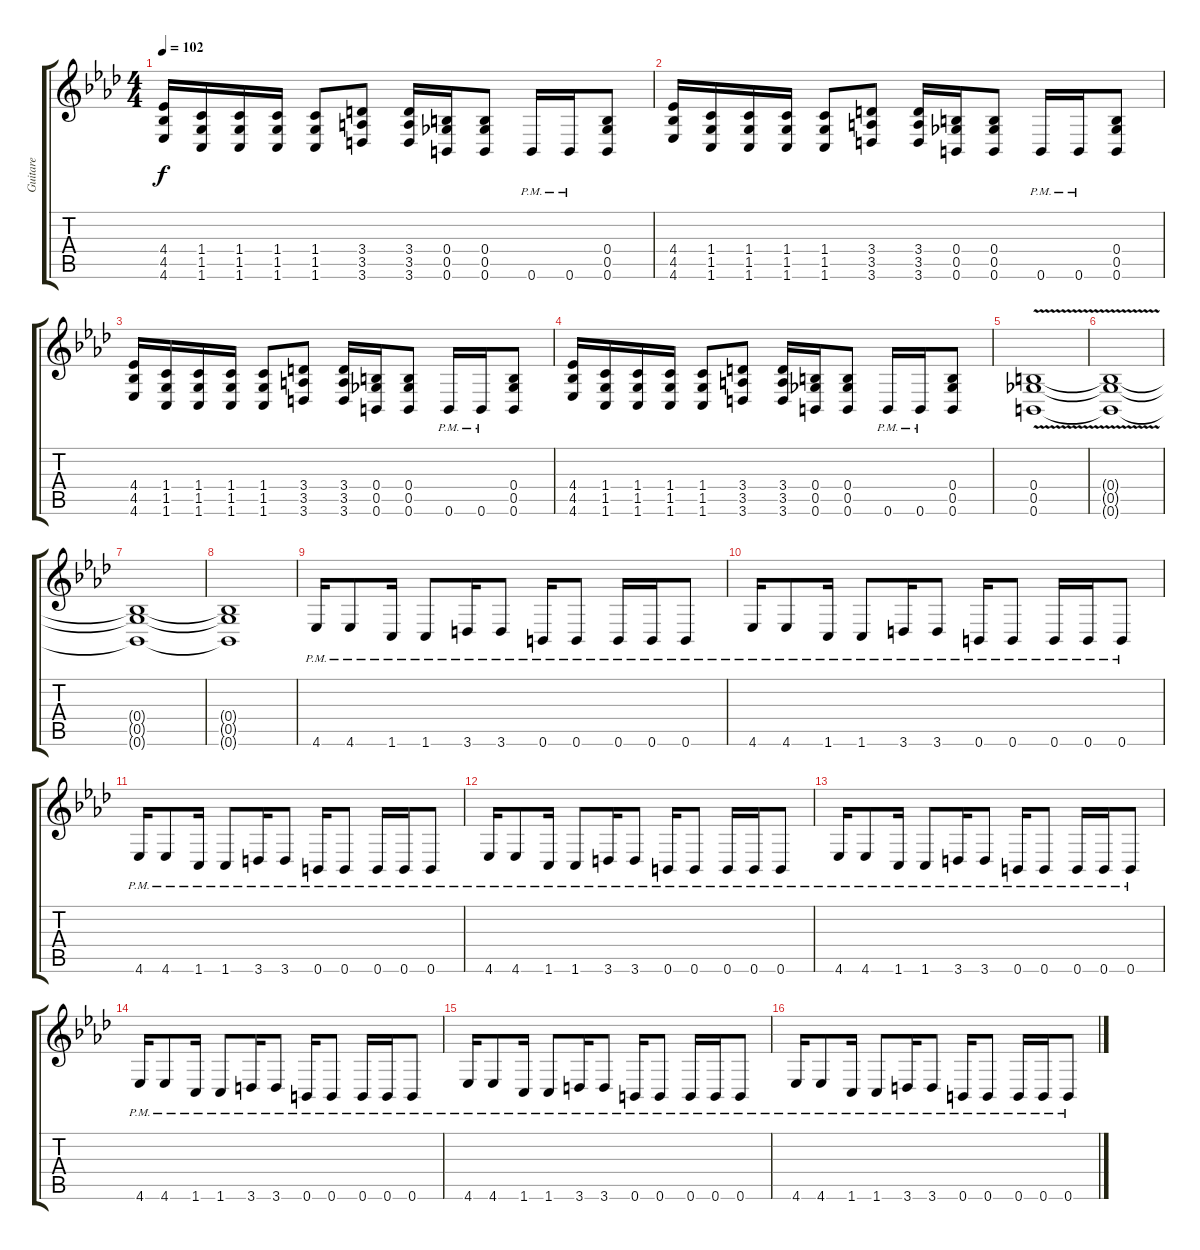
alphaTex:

\track ("Guitare" "Guitare") {instrument overdrivenguitar}
\staff {score tabs}
\tuning (Db4 Ab3 E3 B2 Gb2 B1) {hide}
\ts (4 4)
\tempo 102
\clef g2
\ks fminor
(4.4 4.5 4.6).16{dy f} (1.4 1.5 1.6).16 (1.4 1.5 1.6).16 (1.4 1.5 1.6).16 (1.4 1.5 1.6).8 (3.4 3.5 3.6).8 (3.4 3.5 3.6).16 (0.4 0.5 0.6).16 (0.4 0.5 0.6).8 0.6{pm}.16 0.6{pm}.16 (0.4 0.5 0.6).8 |
(4.4 4.5 4.6).16 (1.4 1.5 1.6).16 (1.4 1.5 1.6).16 (1.4 1.5 1.6).16 (1.4 1.5 1.6).8 (3.4 3.5 3.6).8 (3.4 3.5 3.6).16 (0.4 0.5 0.6).16 (0.4 0.5 0.6).8 0.6{pm}.16 0.6{pm}.16 (0.4 0.5 0.6).8 |
(4.4 4.5 4.6).16 (1.4 1.5 1.6).16 (1.4 1.5 1.6).16 (1.4 1.5 1.6).16 (1.4 1.5 1.6).8 (3.4 3.5 3.6).8 (3.4 3.5 3.6).16 (0.4 0.5 0.6).16 (0.4 0.5 0.6).8 0.6{pm}.16 0.6{pm}.16 (0.4 0.5 0.6).8 |
(4.4 4.5 4.6).16 (1.4 1.5 1.6).16 (1.4 1.5 1.6).16 (1.4 1.5 1.6).16 (1.4 1.5 1.6).8 (3.4 3.5 3.6).8 (3.4 3.5 3.6).16 (0.4 0.5 0.6).16 (0.4 0.5 0.6).8 0.6{pm}.16 0.6{pm}.16 (0.4 0.5 0.6).8 |
(0.4{v} 0.5{v} 0.6{v}).1 |
(0.4{t} 0.5{t} 0.6{t}).1 |
(0.4{t} 0.5{t} 0.6{t}).1 |
(0.4{t} 0.5{t} 0.6{t}).1 |
\section ("" "")
4.6{pm}.16 4.6{pm}.8 1.6{pm}.16 1.6{pm}.8 3.6{pm}.16 3.6{pm}.8 0.6{pm}.16 0.6{pm}.8 0.6{pm}.16 0.6{pm}.16 0.6{pm}.8 |
4.6{pm}.16 4.6{pm}.8 1.6{pm}.16 1.6{pm}.8 3.6{pm}.16 3.6{pm}.8 0.6{pm}.16 0.6{pm}.8 0.6{pm}.16 0.6{pm}.16 0.6{pm}.8 |
4.6{pm}.16 4.6{pm}.8 1.6{pm}.16 1.6{pm}.8 3.6{pm}.16 3.6{pm}.8 0.6{pm}.16 0.6{pm}.8 0.6{pm}.16 0.6{pm}.16 0.6{pm}.8 |
4.6{pm}.16 4.6{pm}.8 1.6{pm}.16 1.6{pm}.8 3.6{pm}.16 3.6{pm}.8 0.6{pm}.16 0.6{pm}.8 0.6{pm}.16 0.6{pm}.16 0.6{pm}.8 |
4.6{pm}.16 4.6{pm}.8 1.6{pm}.16 1.6{pm}.8 3.6{pm}.16 3.6{pm}.8 0.6{pm}.16 0.6{pm}.8 0.6{pm}.16 0.6{pm}.16 0.6{pm}.8 |
4.6{pm}.16 4.6{pm}.8 1.6{pm}.16 1.6{pm}.8 3.6{pm}.16 3.6{pm}.8 0.6{pm}.16 0.6{pm}.8 0.6{pm}.16 0.6{pm}.16 0.6{pm}.8 |
4.6{pm}.16 4.6{pm}.8 1.6{pm}.16 1.6{pm}.8 3.6{pm}.16 3.6{pm}.8 0.6{pm}.16 0.6{pm}.8 0.6{pm}.16 0.6{pm}.16 0.6{pm}.8 |
4.6{pm}.16 4.6{pm}.8 1.6{pm}.16 1.6{pm}.8 3.6{pm}.16 3.6{pm}.8 0.6{pm}.16 0.6{pm}.8 0.6{pm}.16 0.6{pm}.16 0.6{pm}.8
